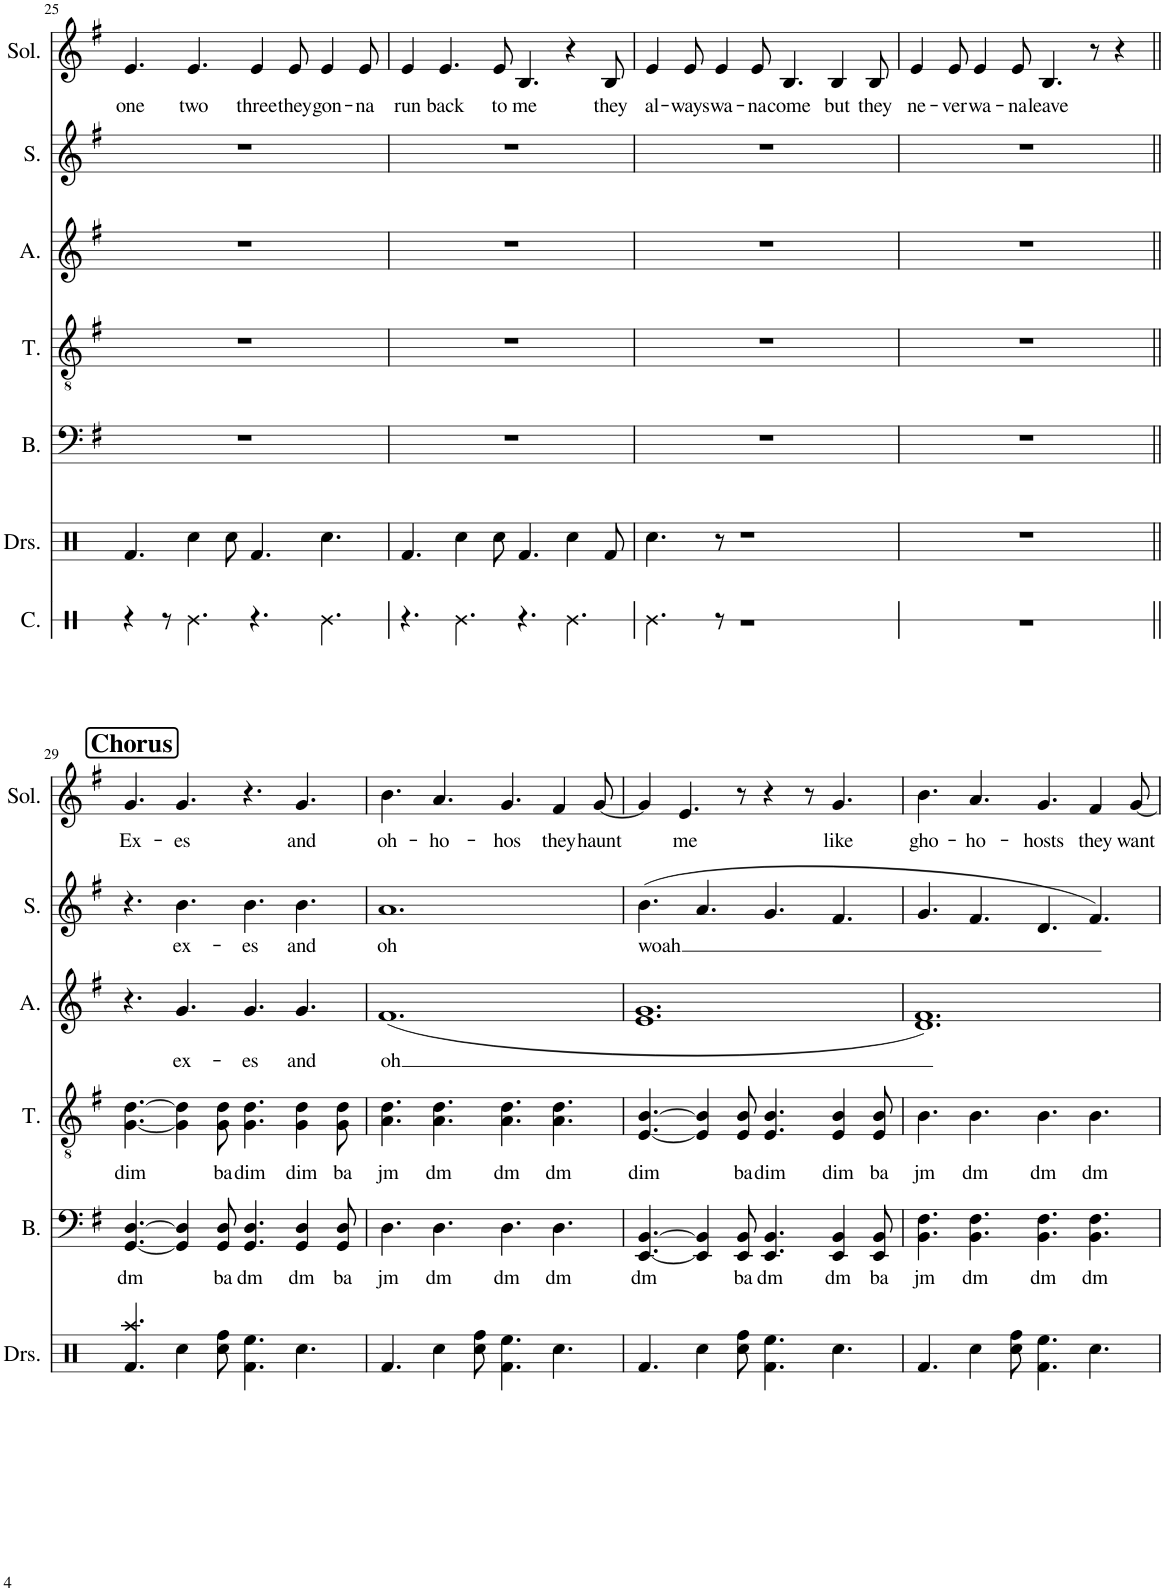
**kern	**text	**kern	**text	**kern	**text	**kern	**text	**kern	**text
*part5	*part5	*part4	*part4	*part3	*part3	*part2	*part2	*part1	*part1
*staff5	*staff5	*staff4	*staff4	*staff3	*staff3	*staff2	*staff2	*staff1	*staff1
*I"Bass	*	*I"Tenor	*	*I"Alto	*	*I"Soprano	*	*I"Solo	*
*I'B.	*	*I'T.	*	*I'A.	*	*I'S.	*	*I'Sol.	*
!!LO:PB:g=z
*clefF4	*	*clefGv2	*	*clefG2	*	*clefG2	*	*clefG2	*
*k[f#]	*	*k[f#]	*	*k[f#]	*	*k[f#]	*	*k[f#]	*
*M12/8	*	*M12/8	*	*M12/8	*	*M12/8	*	*M12/8	*
=25	=25	=25	=25	=25	=25	=25	=25	=25	=25
!	!	!	!	!	!	!	!	!	!LO:LY:b
1.r	.	1.r	.	1.r	.	1.r	.	4.e/	one
!	!	!	!	!	!	!	!	!	!LO:LY:b
.	.	.	.	.	.	.	.	4.e/	two
!	!	!	!	!	!	!	!	!	!LO:LY:b
.	.	.	.	.	.	.	.	4e/	three
!	!	!	!	!	!	!	!	!	!LO:LY:b
.	.	.	.	.	.	.	.	8e/	they
!	!	!	!	!	!	!	!	!	!LO:LY:b
.	.	.	.	.	.	.	.	4e/	gon-
!	!	!	!	!	!	!	!	!	!LO:LY:b
.	.	.	.	.	.	.	.	8e/	-na
=26	=26	=26	=26	=26	=26	=26	=26	=26	=26
!	!	!	!	!	!	!	!	!	!LO:LY:b
1.r	.	1.r	.	1.r	.	1.r	.	4e/	run
!	!	!	!	!	!	!	!	!	!LO:LY:b
.	.	.	.	.	.	.	.	4.e/	back
!	!	!	!	!	!	!	!	!	!LO:LY:b
.	.	.	.	.	.	.	.	8e/	to
!	!	!	!	!	!	!	!	!	!LO:LY:b
.	.	.	.	.	.	.	.	4.B/	me
.	.	.	.	.	.	.	.	4r	.
!	!	!	!	!	!	!	!	!	!LO:LY:b
.	.	.	.	.	.	.	.	8B/	they
=27	=27	=27	=27	=27	=27	=27	=27	=27	=27
!	!	!	!	!	!	!	!	!	!LO:LY:b
1.r	.	1.r	.	1.r	.	1.r	.	4e/	al-
!	!	!	!	!	!	!	!	!	!LO:LY:b
.	.	.	.	.	.	.	.	8e/	-ways
!	!	!	!	!	!	!	!	!	!LO:LY:b
.	.	.	.	.	.	.	.	4e/	wa-
!	!	!	!	!	!	!	!	!	!LO:LY:b
.	.	.	.	.	.	.	.	8e/	-na
!	!	!	!	!	!	!	!	!	!LO:LY:b
.	.	.	.	.	.	.	.	4.B/	come
!	!	!	!	!	!	!	!	!	!LO:LY:b
.	.	.	.	.	.	.	.	4B/	but
!	!	!	!	!	!	!	!	!	!LO:LY:b
.	.	.	.	.	.	.	.	8B/	they
=28	=28	=28	=28	=28	=28	=28	=28	=28	=28
!	!	!	!	!	!	!	!	!	!LO:LY:b
1.r	.	1.r	.	1.r	.	1.r	.	4e/	ne-
!	!	!	!	!	!	!	!	!	!LO:LY:b
.	.	.	.	.	.	.	.	8e/	-ver
!	!	!	!	!	!	!	!	!	!LO:LY:b
.	.	.	.	.	.	.	.	4e/	wa-
!	!	!	!	!	!	!	!	!	!LO:LY:b
.	.	.	.	.	.	.	.	8e/	-na
!	!	!	!	!	!	!	!	!	!LO:LY:b
.	.	.	.	.	.	.	.	4.B/	leave
.	.	.	.	.	.	.	.	8r	.
.	.	.	.	.	.	.	.	4r	.
!!LO:LB:g=z
!!LO:REH:place=s1:a:B:cj:fs=14:t=Chorus
=29||	=29||	=29||	=29||	=29||	=29||	=29||	=29||	=29||	=29||
!	!LO:LY:b	!	!LO:LY:b	!	!	!	!	!	!LO:LY:b
[4.GG/ [4.D/	dm	[4.G\ [4.d\	dim	4.r	.	4.r	.	4.g/	Ex-
!	!	!	!	!	!LO:LY:b	!	!LO:LY:b	!	!LO:LY:b
4GG/] 4D/]	.	4G\] 4d\]	.	4.g/	ex-	4.b\	ex-	4.g/	-es
!	!LO:LY:b	!	!LO:LY:b	!	!	!	!	!	!
8GG/ 8D/	ba	8G\ 8d\	ba	.	.	.	.	.	.
!	!LO:LY:b	!	!LO:LY:b	!	!LO:LY:b	!	!LO:LY:b	!	!
4.GG/ 4.D/	dm	4.G\ 4.d\	dim	4.g/	-es	4.b\	-es	4.r	.
!	!LO:LY:b	!	!LO:LY:b	!	!LO:LY:b	!	!LO:LY:b	!	!LO:LY:b
4GG/ 4D/	dm	4G\ 4d\	dim	4.g/	and	4.b\	and	4.g/	and
!	!LO:LY:b	!	!LO:LY:b	!	!	!	!	!	!
8GG/ 8D/	ba	8G\ 8d\	ba	.	.	.	.	.	.
=30	=30	=30	=30	=30	=30	=30	=30	=30	=30
!	!LO:LY:b	!	!LO:LY:b	!	!LO:LY:b	!	!LO:LY:b	!	!LO:LY:b
4.D\	jm	4.A\ 4.d\	jm	(1.f#	oh	1.a	oh	4.b\	oh-
!	!LO:LY:b	!	!LO:LY:b	!	!	!	!	!	!LO:LY:b
4.D\	dm	4.A\ 4.d\	dm	.	.	.	.	4.a/	-ho-
!	!LO:LY:b	!	!LO:LY:b	!	!	!	!	!	!LO:LY:b
4.D\	dm	4.A\ 4.d\	dm	.	.	.	.	4.g/	-hos
!	!LO:LY:b	!	!LO:LY:b	!	!	!	!	!	!LO:LY:b
4.D\	dm	4.A\ 4.d\	dm	.	.	.	.	4f#/	they
!	!	!	!	!	!	!	!	!	!LO:LY:b
.	.	.	.	.	.	.	.	[8g/	haunt
=31	=31	=31	=31	=31	=31	=31	=31	=31	=31
!	!LO:LY:b	!	!LO:LY:b	!	!	!	!LO:LY:b	!	!
[4.EE/ [4.BB/	dm	[4.E/ [4.B/	dim	1.e 1.g	.	(4.b\	woah	4g/]	.
!	!	!	!	!	!	!	!	!	!LO:LY:b
.	.	.	.	.	.	.	.	4.e/	me
4EE/] 4BB/]	.	4E/] 4B/]	.	.	.	4.a/	.	.	.
!	!LO:LY:b	!	!LO:LY:b	!	!	!	!	!	!
8EE/ 8BB/	ba	8E/ 8B/	ba	.	.	.	.	8r	.
!	!LO:LY:b	!	!LO:LY:b	!	!	!	!	!	!
4.EE/ 4.BB/	dm	4.E/ 4.B/	dim	.	.	4.g/	.	4r	.
.	.	.	.	.	.	.	.	8r	.
!	!LO:LY:b	!	!LO:LY:b	!	!	!	!	!	!LO:LY:b
4EE/ 4BB/	dm	4E/ 4B/	dim	.	.	4.f#/	.	4.g/	like
!	!LO:LY:b	!	!LO:LY:b	!	!	!	!	!	!
8EE/ 8BB/	ba	8E/ 8B/	ba	.	.	.	.	.	.
=32	=32	=32	=32	=32	=32	=32	=32	=32	=32
!	!LO:LY:b	!	!LO:LY:b	!	!	!	!	!	!LO:LY:b
4.BB\ 4.F#\	jm	4.B\	jm	1.d 1.f#)	.	4.g/	.	4.b\	gho-
!	!LO:LY:b	!	!LO:LY:b	!	!	!	!	!	!LO:LY:b
4.BB\ 4.F#\	dm	4.B\	dm	.	.	4.f#/	.	4.a/	-ho-
!	!LO:LY:b	!	!LO:LY:b	!	!	!	!	!	!LO:LY:b
4.BB\ 4.F#\	dm	4.B\	dm	.	.	4.d/	.	4.g/	-hosts
!	!LO:LY:b	!	!LO:LY:b	!	!	!	!	!	!LO:LY:b
4.BB\ 4.F#\	dm	4.B\	dm	.	.	4.f#/)	.	4f#/	they
!	!	!	!	!	!	!	!	!	!LO:LY:b
.	.	.	.	.	.	.	.	[8g/	want
=	=	=	=	=	=	=	=	=	=
*-	*-	*-	*-	*-	*-	*-	*-	*-	*-
